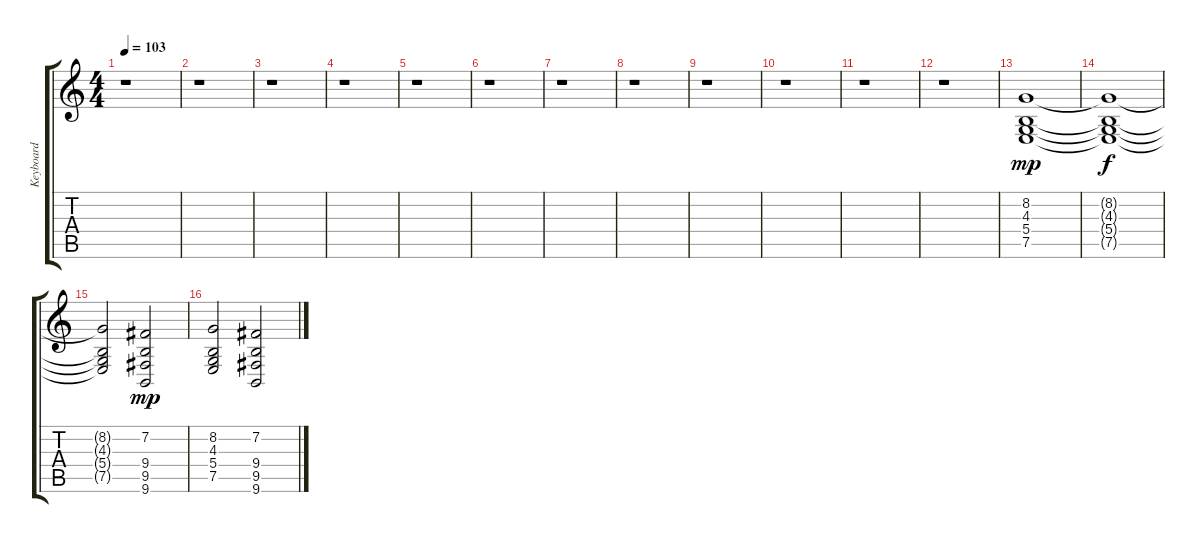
\track ("Keyboard" "Keyboard") {instrument choiraahs}
\staff {score tabs}
\tuning (E4 B3 G3 D3 A2 D2) {hide}
\ts (4 4)
\tempo 103
\clef g2
\ks c
r.1{dy mp} |
r.1 |
r.1 |
r.1 |
r.1 |
r.1 |
r.1 |
r.1 |
r.1 |
r.1 |
r.1 |
r.1 |
(8.2 4.3 5.4 7.5).1 |
(8.2{t} 4.3{t} 5.4{t} 7.5{t}).1{dy f} |
(8.2{t} 4.3{t} 5.4{t} 7.5{t}).2 (7.2 9.4 9.5 9.6).2{dy mp} |
(8.2 4.3 5.4 7.5).2 (7.2 9.4 9.5 9.6).2
